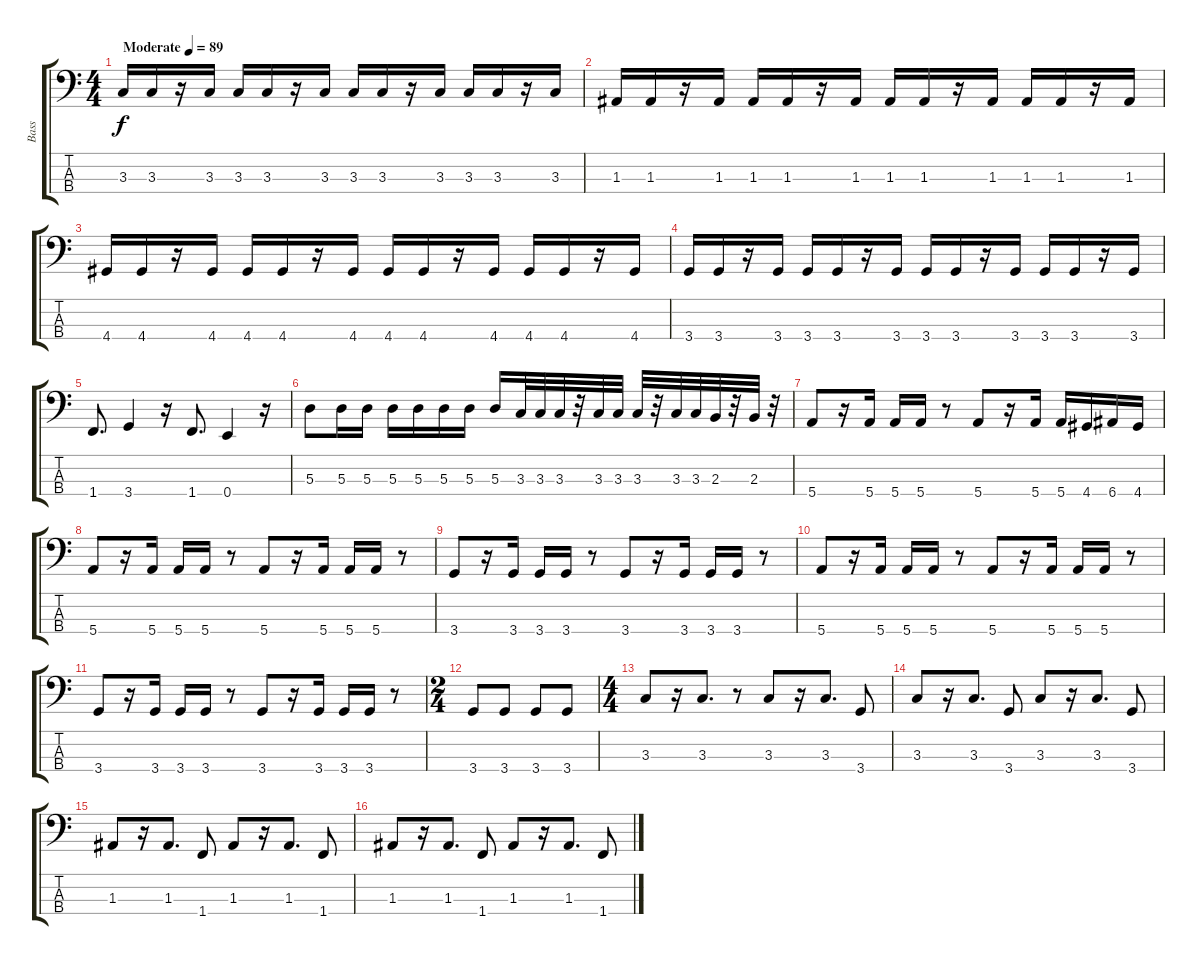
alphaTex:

\track ("Bass" "Bass") {instrument electricbassfinger}
\staff {score tabs}
\tuning (G2 D2 A1 E1) {hide}
\ts (4 4)
\tempo (89 "Moderate")
\clef f4
\ks c
3.3.16{dy f instrument electricbassfinger} 3.3.16 r.16 3.3.16 3.3.16 3.3.16 r.16 3.3.16 3.3.16 3.3.16 r.16 3.3.16 3.3.16 3.3.16 r.16 3.3.16 |
1.3.16 1.3.16 r.16 1.3.16 1.3.16 1.3.16 r.16 1.3.16 1.3.16 1.3.16 r.16 1.3.16 1.3.16 1.3.16 r.16 1.3.16 |
4.4.16 4.4.16 r.16 4.4.16 4.4.16 4.4.16 r.16 4.4.16 4.4.16 4.4.16 r.16 4.4.16 4.4.16 4.4.16 r.16 4.4.16 |
3.4.16 3.4.16 r.16 3.4.16 3.4.16 3.4.16 r.16 3.4.16 3.4.16 3.4.16 r.16 3.4.16 3.4.16 3.4.16 r.16 3.4.16 |
1.4.8{d} 3.4.4 r.16 1.4.8{d} 0.4.4 r.16 |
5.3.8 5.3.16 5.3.16 5.3.16 5.3.16 5.3.16 5.3.16 5.3.16 3.3.32 3.3.32 3.3.32 r.32 3.3.32 3.3.32 3.3.32 r.32 3.3.32 3.3.32 2.3.32 r.32 2.3.32 r.32 |
5.4.8 r.16 5.4.16 5.4.16 5.4.16 r.8 5.4.8 r.16 5.4.16 5.4.16 4.4.16 6.4.16 4.4.16 |
5.4.8 r.16 5.4.16 5.4.16 5.4.16 r.8 5.4.8 r.16 5.4.16 5.4.16 5.4.16 r.8 |
3.4.8 r.16 3.4.16 3.4.16 3.4.16 r.8 3.4.8 r.16 3.4.16 3.4.16 3.4.16 r.8 |
5.4.8 r.16 5.4.16 5.4.16 5.4.16 r.8 5.4.8 r.16 5.4.16 5.4.16 5.4.16 r.8 |
3.4.8 r.16 3.4.16 3.4.16 3.4.16 r.8 3.4.8 r.16 3.4.16 3.4.16 3.4.16 r.8 |
\ts (2 4)
3.4.8 3.4.8 3.4.8 3.4.8 |
\ts (4 4)
3.3.8 r.16 3.3.8{d} r.8 3.3.8 r.16 3.3.8{d} 3.4.8 |
3.3.8 r.16 3.3.8{d} 3.4.8 3.3.8 r.16 3.3.8{d} 3.4.8 |
1.3.8 r.16 1.3.8{d} 1.4.8 1.3.8 r.16 1.3.8{d} 1.4.8 |
1.3.8 r.16 1.3.8{d} 1.4.8 1.3.8 r.16 1.3.8{d} 1.4.8
